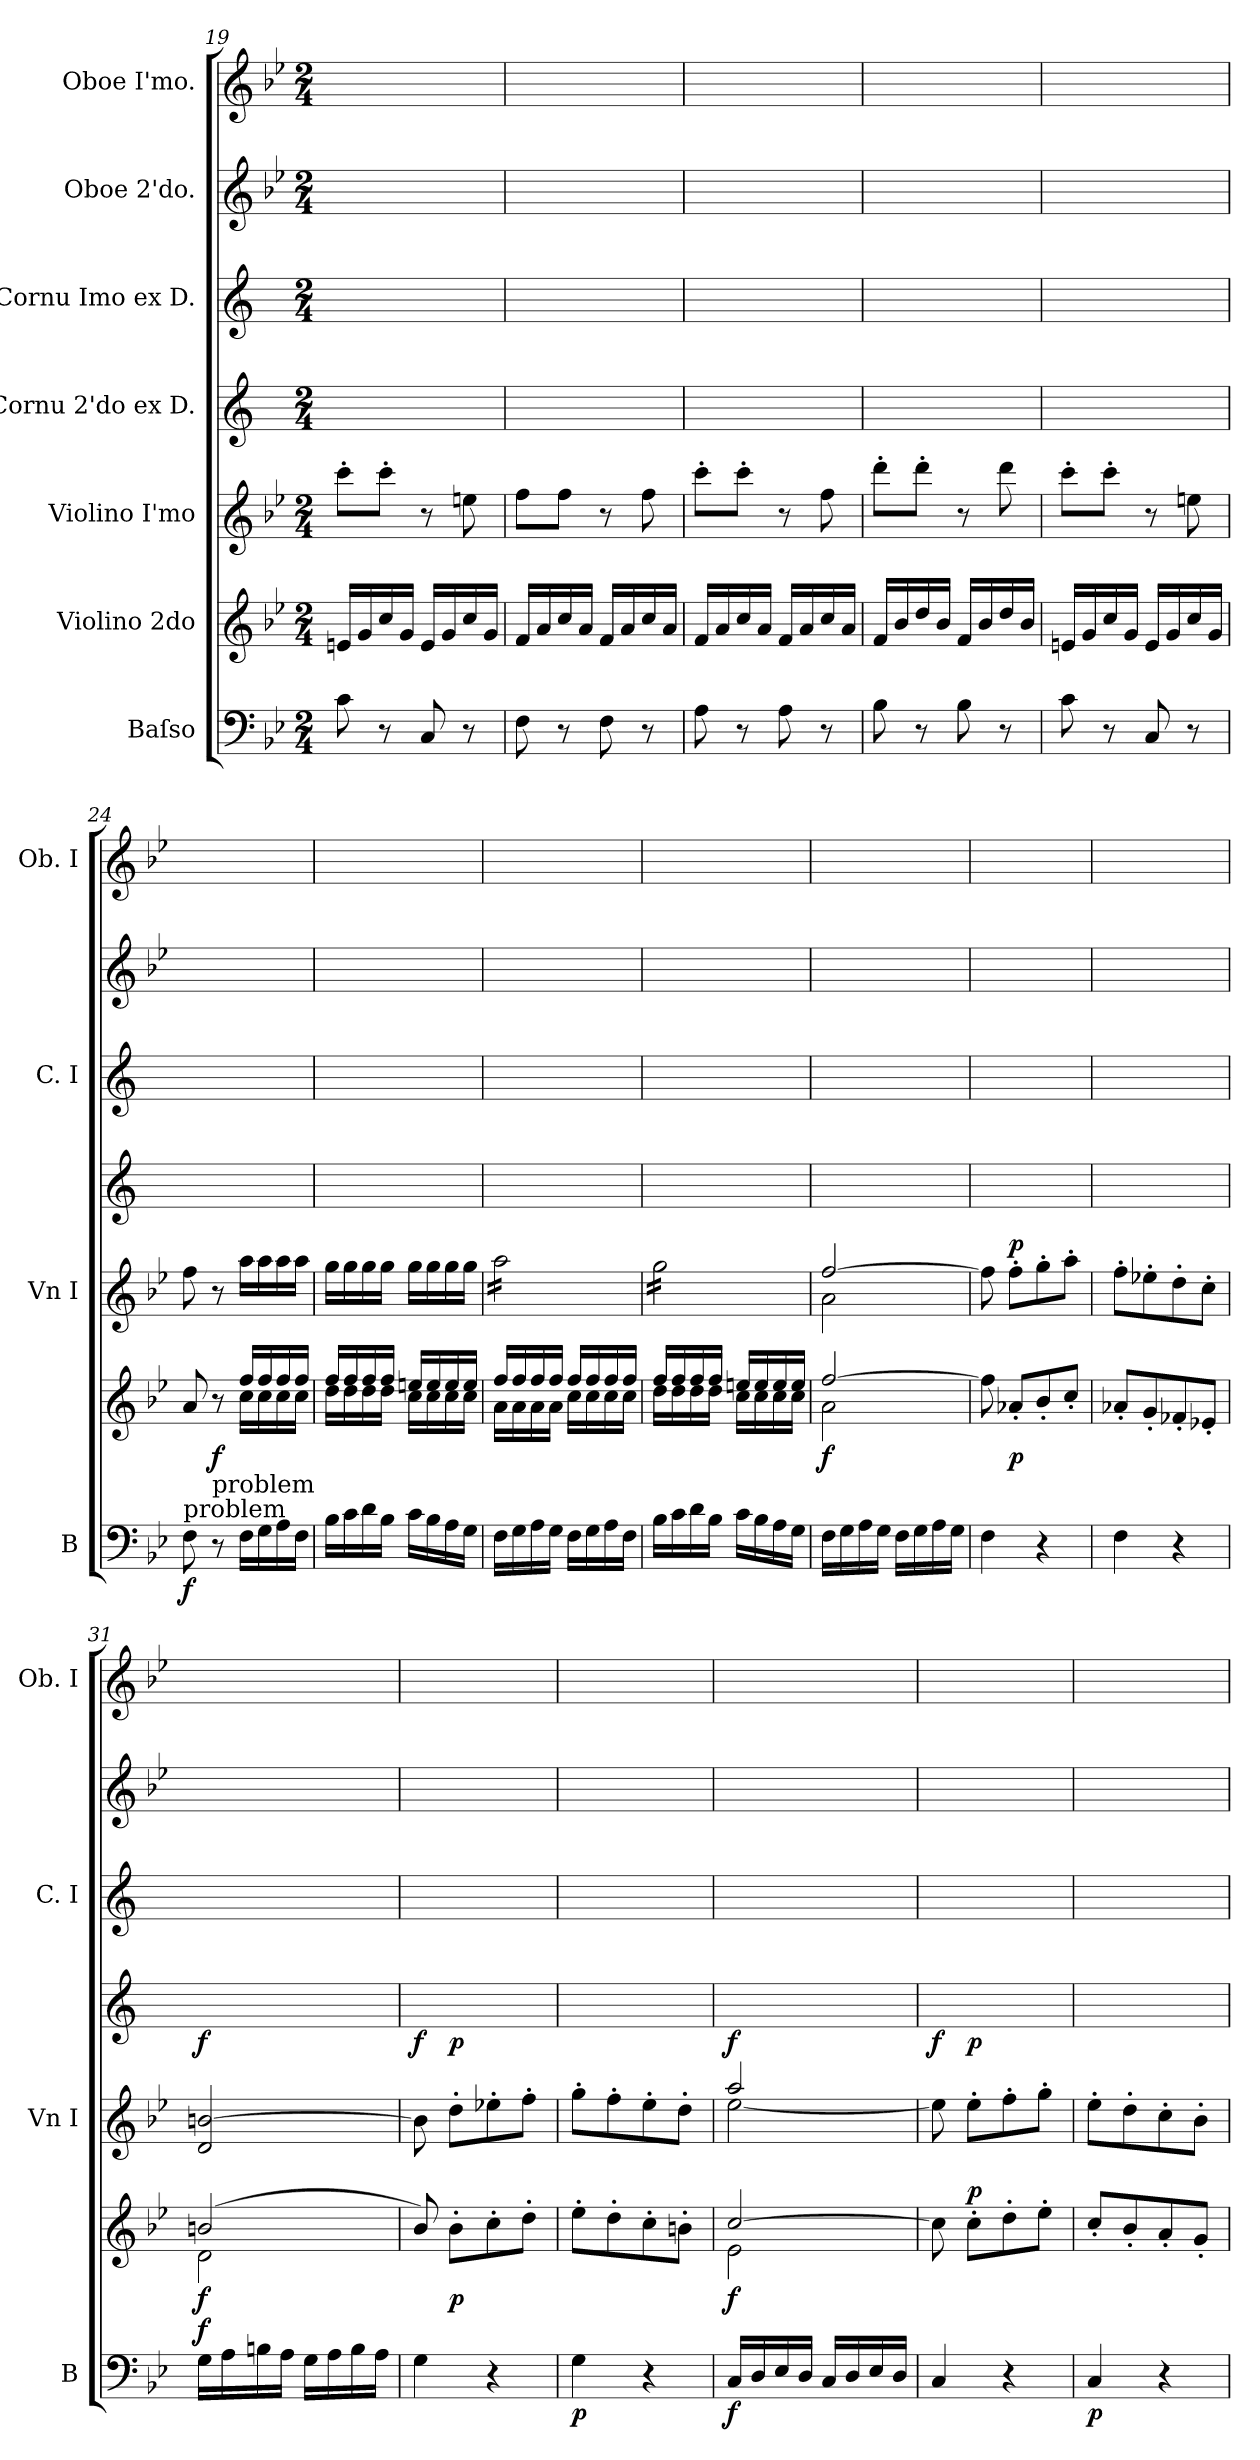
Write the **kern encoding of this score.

**kern	**dynam	**kern	**dynam	**kern	**dynam	**kern	**kern	**kern	**kern
*part7	*part7	*part6	*part6	*part5	*part5	*part4	*part3	*part2	*part1
*staff7	*staff7	*staff6	*staff6	*staff5	*staff5	*staff4	*staff3	*staff2	*staff1
*I"Baſso	*	*I"Violino 2do	*	*I"Violino I'mo	*	*I"Cornu 2'do ex D.	*I"Cornu Imo ex D.	*I"Oboe 2'do.	*I"Oboe I'mo.
*I'B	*	*	*	*I'Vn I	*	*	*I'C. I	*	*I'Ob. I
*clefF4	*	*clefG2	*	*clefG2	*	*clefG2	*clefG2	*clefG2	*clefG2
*	*	*	*	*	*	*ITrd1c2	*ITrd1c2	*	*
*k[b-e-]	*	*k[b-e-]	*	*k[b-e-]	*	*k[b-e-]	*k[b-e-]	*k[b-e-]	*k[b-e-]
*M2/4	*	*M2/4	*	*M2/4	*	*M2/4	*M2/4	*M2/4	*M2/4
=19	=19	=19	=19	=19	=19	=19	=19	=19	=19
8c\	.	16en/LL	.	8ccc'\L	.	2ryy	2ryy	2ryy	2ryy
.	.	16g/	.	.	.	.	.	.	.
8r	.	16cc/	.	8ccc'\J	.	.	.	.	.
.	.	16g/JJ	.	.	.	.	.	.	.
8C/	.	16e/LL	.	8r	.	.	.	.	.
.	.	16g/	.	.	.	.	.	.	.
8r	.	16cc/	.	8een\	.	.	.	.	.
.	.	16g/JJ	.	.	.	.	.	.	.
=20	=20	=20	=20	=20	=20	=20	=20	=20	=20
8F\	.	16f/LL	.	8ff\L	.	2ryy	2ryy	2ryy	2ryy
.	.	16a/	.	.	.	.	.	.	.
8r	.	16cc/	.	8ff\J	.	.	.	.	.
.	.	16a/JJ	.	.	.	.	.	.	.
8F\	.	16f/LL	.	8r	.	.	.	.	.
.	.	16a/	.	.	.	.	.	.	.
8r	.	16cc/	.	8ff\	.	.	.	.	.
.	.	16a/JJ	.	.	.	.	.	.	.
=21	=21	=21	=21	=21	=21	=21	=21	=21	=21
8A\	.	16f/LL	.	8ccc'\L	.	2ryy	2ryy	2ryy	2ryy
.	.	16a/	.	.	.	.	.	.	.
8r	.	16cc/	.	8ccc'\J	.	.	.	.	.
.	.	16a/JJ	.	.	.	.	.	.	.
8A\	.	16f/LL	.	8r	.	.	.	.	.
.	.	16a/	.	.	.	.	.	.	.
8r	.	16cc/	.	8ff\	.	.	.	.	.
.	.	16a/JJ	.	.	.	.	.	.	.
=22	=22	=22	=22	=22	=22	=22	=22	=22	=22
8B-\	.	16f/LL	.	8ddd'\L	.	2ryy	2ryy	2ryy	2ryy
.	.	16b-/	.	.	.	.	.	.	.
8r	.	16dd/	.	8ddd'\J	.	.	.	.	.
.	.	16b-/JJ	.	.	.	.	.	.	.
8B-\	.	16f/LL	.	8r	.	.	.	.	.
.	.	16b-/	.	.	.	.	.	.	.
8r	.	16dd/	.	8ddd\	.	.	.	.	.
.	.	16b-/JJ	.	.	.	.	.	.	.
=23	=23	=23	=23	=23	=23	=23	=23	=23	=23
8c\	.	16en/LL	.	8ccc'\L	.	2ryy	2ryy	2ryy	2ryy
.	.	16g/	.	.	.	.	.	.	.
8r	.	16cc/	.	8ccc'\J	.	.	.	.	.
.	.	16g/JJ	.	.	.	.	.	.	.
8C/	.	16e/LL	.	8r	.	.	.	.	.
.	.	16g/	.	.	.	.	.	.	.
8r	.	16cc/	.	8een\	.	.	.	.	.
.	.	16g/JJ	.	.	.	.	.	.	.
=24	=24	=24	=24	=24	=24	=24	=24	=24	=24
*	*	*^	*	*	*	*	*	*	*
!LO:TX:a:t=problem	!	!	!	!	!	!	!	!	!	!
!	!LO:DY:b	!	!	!	!	!	!	!	!	!
8F\	f	8a/	8ryy	.	8ff\	.	2ryy	2ryy	2ryy	2ryy
!LO:TX:a:t=problem	!	!	!	!	!	!	!	!	!	!
!	!	!	!	!LO:DY:b	!	!	!	!	!	!
8r	.	8r	8ryy	f	8r	.	.	.	.	.
16F\LL	.	16ff/LL	16cc\LL	.	16aa\LL	.	.	.	.	.
16G\	.	16ff/	16cc\	.	16aa\	.	.	.	.	.
16A\	.	16ff/	16cc\	.	16aa\	.	.	.	.	.
16F\JJ	.	16ff/JJ	16cc\JJ	.	16aa\JJ	.	.	.	.	.
=25	=25	=25	=25	=25	=25	=25	=25	=25	=25	=25
16B-\LL	.	16ff/LL	16dd\LL	.	16gg\LL	.	2ryy	2ryy	2ryy	2ryy
16c\	.	16ff/	16dd\	.	16gg\	.	.	.	.	.
16d\	.	16ff/	16dd\	.	16gg\	.	.	.	.	.
16B-\JJ	.	16ff/JJ	16dd\JJ	.	16gg\JJ	.	.	.	.	.
16c\LL	.	16een/LL	16cc\LL	.	16gg\LL	.	.	.	.	.
16B-\	.	16ee/	16cc\	.	16gg\	.	.	.	.	.
16A\	.	16ee/	16cc\	.	16gg\	.	.	.	.	.
16G\JJ	.	16ee/JJ	16cc\JJ	.	16gg\JJ	.	.	.	.	.
=26	=26	=26	=26	=26	=26	=26	=26	=26	=26	=26
*	*	*	*	*	*tremolo	*	*	*	*	*
16F\LL	.	16ff/LL	16a\LL	.	16aa\LL	.	2ryy	2ryy	2ryy	2ryy
16G\	.	16ff/	16a\	.	16aa\	.	.	.	.	.
16A\	.	16ff/	16a\	.	16aa\	.	.	.	.	.
16G\JJ	.	16ff/JJ	16a\JJ	.	16aa\	.	.	.	.	.
16F\LL	.	16ff/LL	16cc\LL	.	16aa\	.	.	.	.	.
16G\	.	16ff/	16cc\	.	16aa\	.	.	.	.	.
16A\	.	16ff/	16cc\	.	16aa\	.	.	.	.	.
16F\JJ	.	16ff/JJ	16cc\JJ	.	16aa\JJ	.	.	.	.	.
=27	=27	=27	=27	=27	=27	=27	=27	=27	=27	=27
16B-\LL	.	16ff/LL	16dd\LL	.	16gg\LL	.	2ryy	2ryy	2ryy	2ryy
16c\	.	16ff/	16dd\	.	16gg\	.	.	.	.	.
16d\	.	16ff/	16dd\	.	16gg\	.	.	.	.	.
16B-\JJ	.	16ff/JJ	16dd\JJ	.	16gg\	.	.	.	.	.
16c\LL	.	16een/LL	16cc\LL	.	16gg\	.	.	.	.	.
16B-\	.	16ee/	16cc\	.	16gg\	.	.	.	.	.
16A\	.	16ee/	16cc\	.	16gg\	.	.	.	.	.
16G\JJ	.	16ee/JJ	16cc\JJ	.	16gg\JJ	.	.	.	.	.
*	*	*	*	*	*Xtremolo	*	*	*	*	*
=28	=28	=28	=28	=28	=28	=28	=28	=28	=28	=28
*	*	*	*	*	*^	*	*	*	*	*
!	!	!	!	!LO:DY:b	!	!	!	!	!	!	!
16F\LL	.	[2ff/	2a\	f	[2ff/	2a\	.	2ryy	2ryy	2ryy	2ryy
16G\	.	.	.	.	.	.	.	.	.	.	.
16A\	.	.	.	.	.	.	.	.	.	.	.
16G\JJ	.	.	.	.	.	.	.	.	.	.	.
16F\LL	.	.	.	.	.	.	.	.	.	.	.
16G\	.	.	.	.	.	.	.	.	.	.	.
16A\	.	.	.	.	.	.	.	.	.	.	.
16G\JJ	.	.	.	.	.	.	.	.	.	.	.
*	*	*v	*v	*	*	*	*	*	*	*	*
*	*	*	*	*v	*v	*	*	*	*	*
=29	=29	=29	=29	=29	=29	=29	=29	=29	=29
4F\	.	8ff\]	.	8ff\]	.	2ryy	2ryy	2ryy	2ryy
!	!	!	!LO:DY:b	!	!LO:DY:a	!	!	!	!
.	.	8a-X'/L	p	8ff'\L	p	.	.	.	.
4r	.	8b-'/	.	8gg'\	.	.	.	.	.
.	.	8cc'/J	.	8aa'\J	.	.	.	.	.
=30	=30	=30	=30	=30	=30	=30	=30	=30	=30
4F\	.	8a-X'/L	.	8ff'\L	.	2ryy	2ryy	2ryy	2ryy
.	.	8g'/	.	8ee-X'\	.	.	.	.	.
4r	.	8f-X'/	.	8dd'\	.	.	.	.	.
.	.	8e-X'/J	.	8cc'\J	.	.	.	.	.
=31	=31	=31	=31	=31	=31	=31	=31	=31	=31
*	*	*^	*	*	*	*	*	*	*
!	!LO:DY:a	!	!	!	!	!LO:DY:a	!	!	!	!
16G\LL	f	(2bn/	2d\	f	2d/ [2bn/	f	2ryy	2ryy	2ryy	2ryy
16A\	.	.	.	.	.	.	.	.	.	.
16Bn\	.	.	.	.	.	.	.	.	.	.
16A\JJ	.	.	.	.	.	.	.	.	.	.
16G\LL	.	.	.	.	.	.	.	.	.	.
16A\	.	.	.	.	.	.	.	.	.	.
16B\	.	.	.	.	.	.	.	.	.	.
16A\JJ	.	.	.	.	.	.	.	.	.	.
*	*	*v	*v	*	*	*	*	*	*	*
=32	=32	=32	=32	=32	=32	=32	=32	=32	=32
!	!	!	!	!	!LO:DY:a	!	!	!	!
4G\	.	8b-/)	.	8b\]	f	2ryy	2ryy	2ryy	2ryy
!	!	!	!	!	!LO:DY:a	!	!	!	!
.	.	8b-'\L	p	8dd'\L	p	.	.	.	.
4r	.	8cc'\	.	8ee-X'\	.	.	.	.	.
.	.	8dd'\J	.	8ff'\J	.	.	.	.	.
=33	=33	=33	=33	=33	=33	=33	=33	=33	=33
!	!LO:DY:b	!	!	!	!	!	!	!	!
4G\	p	8ee-'\L	.	8gg'\L	.	2ryy	2ryy	2ryy	2ryy
.	.	8dd'\	.	8ff'\	.	.	.	.	.
4r	.	8cc'\	.	8ee-'\	.	.	.	.	.
.	.	8bn'\J	.	8dd'\J	.	.	.	.	.
=34	=34	=34	=34	=34	=34	=34	=34	=34	=34
*	*	*^	*	*^	*	*	*	*	*
!	!LO:DY:b	!	!	!LO:DY:b	!	!	!LO:DY:a	!	!	!	!
16C/LL	f	[2cc/	2e-\	f	2aa/	[2ee-\	f	2ryy	2ryy	2ryy	2ryy
16D/	.	.	.	.	.	.	.	.	.	.	.
16E-/	.	.	.	.	.	.	.	.	.	.	.
16D/JJ	.	.	.	.	.	.	.	.	.	.	.
16C/LL	.	.	.	.	.	.	.	.	.	.	.
16D/	.	.	.	.	.	.	.	.	.	.	.
16E-/	.	.	.	.	.	.	.	.	.	.	.
16D/JJ	.	.	.	.	.	.	.	.	.	.	.
*	*	*v	*v	*	*	*	*	*	*	*	*
=35	=35	=35	=35	=35	=35	=35	=35	=35	=35	=35
!	!	!	!	!	!	!LO:DY:a	!	!	!	!
4C/	.	8cc\]	.	8rffyy	8ee-\]	f	2ryy	2ryy	2ryy	2ryy
!	!	!	!LO:DY:a	!	!	!LO:DY:a	!	!	!	!
.	.	8cc'\L	p	8ee-'\L	8ryy	p	.	.	.	.
4r	.	8dd'\	.	8ff'\	4ryy	.	.	.	.	.
.	.	8ee-'\J	.	8gg'\J	.	.	.	.	.	.
*	*	*	*	*v	*v	*	*	*	*	*
=36	=36	=36	=36	=36	=36	=36	=36	=36	=36
!	!LO:DY:b	!	!	!	!	!	!	!	!
4C/	p	8cc'/L	.	8ee-'\L	.	2ryy	2ryy	2ryy	2ryy
.	.	8b-'/	.	8dd'\	.	.	.	.	.
4r	.	8a'/	.	8cc'\	.	.	.	.	.
.	.	8g'/J	.	8b-'\J	.	.	.	.	.
=	=	=	=	=	=	=	=	=	=
*-	*-	*-	*-	*-	*-	*-	*-	*-	*-
